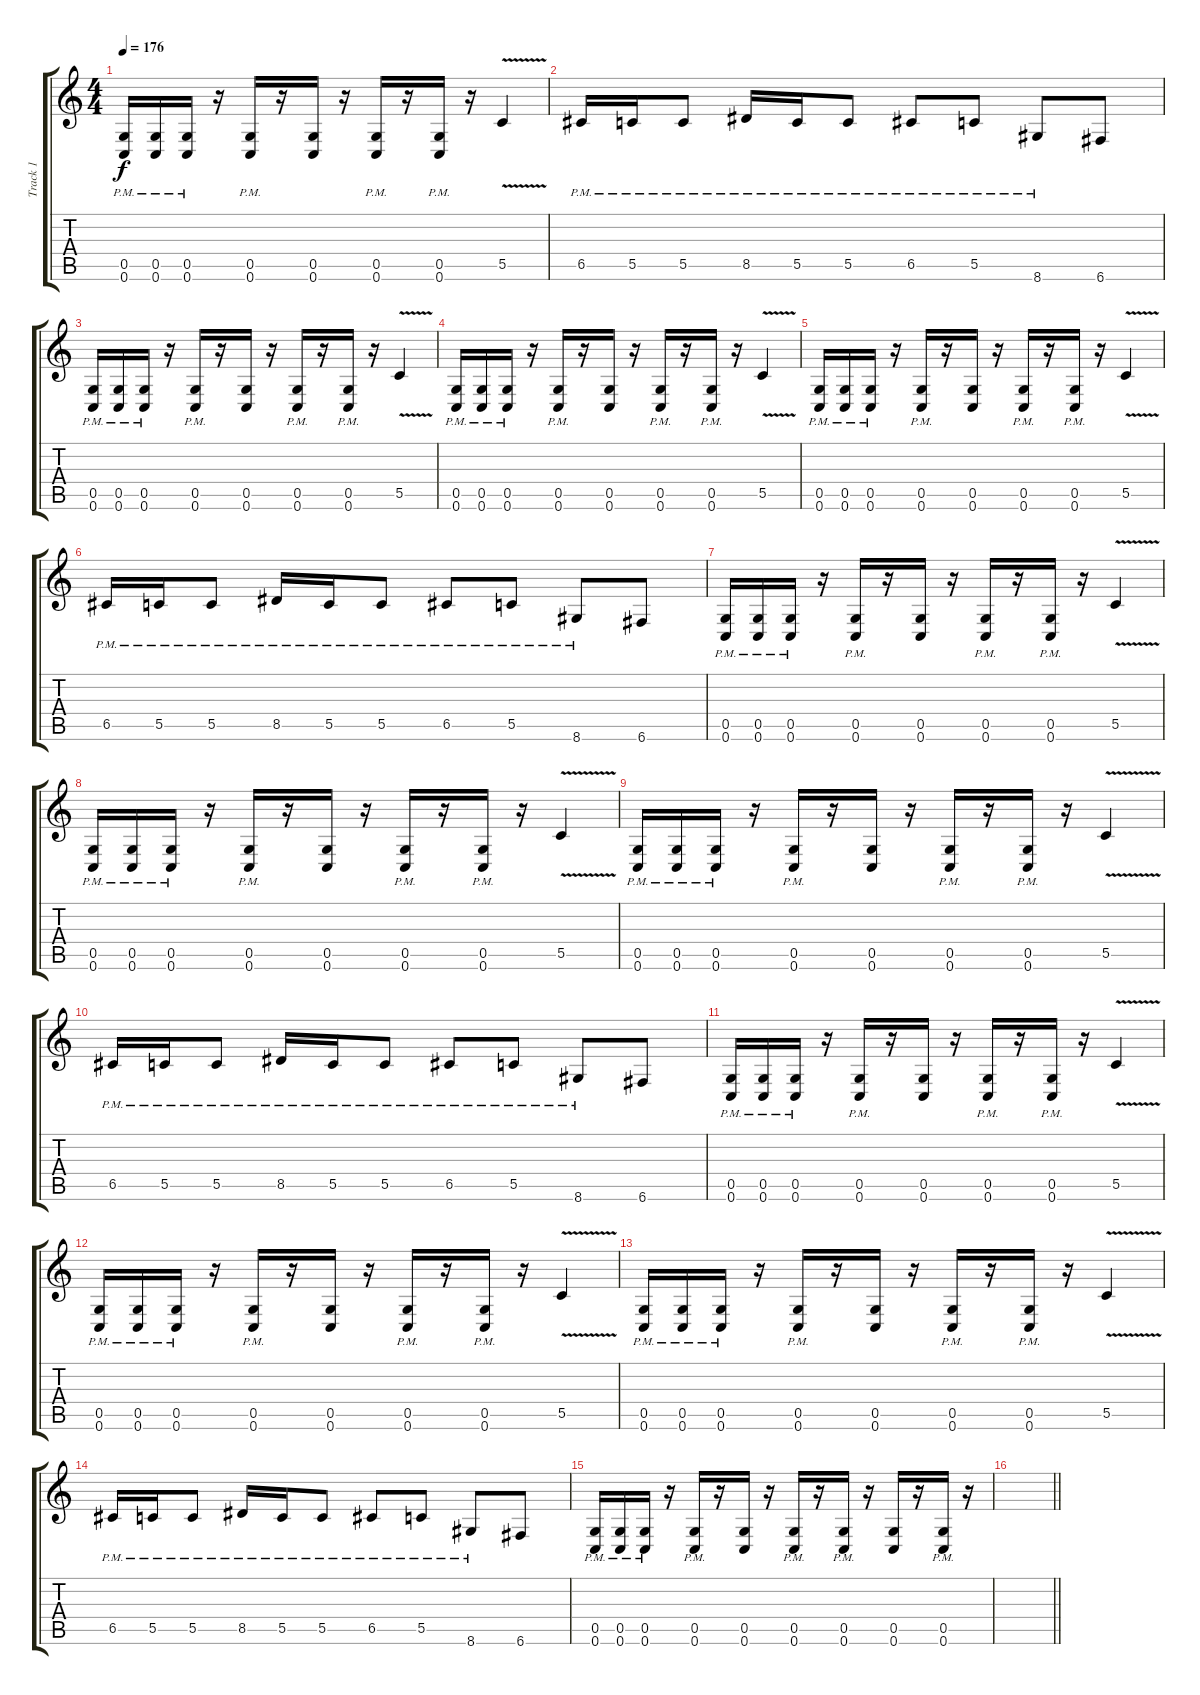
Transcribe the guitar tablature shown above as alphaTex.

\track ("Track 1" "Track 1") {instrument distortionguitar}
\staff {score tabs}
\tuning (D4 A3 F3 C3 G2 C2) {hide}
\ts (4 4)
\tempo 176
\clef g2
\ks c
(0.5{pm} 0.6{pm}).16{dy f} (0.5{pm} 0.6{pm}).16 (0.5{pm} 0.6{pm}).16 r.16 (0.5{pm} 0.6{pm}).16 r.16 (0.5 0.6).16 r.16 (0.5{pm} 0.6{pm}).16 r.16 (0.5{pm} 0.6{pm}).16 r.16 5.5{v}.4 |
6.5{pm}.16 5.5{pm}.16 5.5{pm}.8 8.5{pm}.16 5.5{pm}.16 5.5{pm}.8 6.5{pm}.8 5.5{pm}.8 8.6{pm}.8 6.6.8 |
(0.5{pm} 0.6{pm}).16 (0.5{pm} 0.6{pm}).16 (0.5{pm} 0.6{pm}).16 r.16 (0.5{pm} 0.6{pm}).16 r.16 (0.5 0.6).16 r.16 (0.5{pm} 0.6{pm}).16 r.16 (0.5{pm} 0.6{pm}).16 r.16 5.5{v}.4 |
(0.5{pm} 0.6{pm}).16 (0.5{pm} 0.6{pm}).16 (0.5{pm} 0.6{pm}).16 r.16 (0.5{pm} 0.6{pm}).16 r.16 (0.5 0.6).16 r.16 (0.5{pm} 0.6{pm}).16 r.16 (0.5{pm} 0.6{pm}).16 r.16 5.5{v}.4 |
(0.5{pm} 0.6{pm}).16 (0.5{pm} 0.6{pm}).16 (0.5{pm} 0.6{pm}).16 r.16 (0.5{pm} 0.6{pm}).16 r.16 (0.5 0.6).16 r.16 (0.5{pm} 0.6{pm}).16 r.16 (0.5{pm} 0.6{pm}).16 r.16 5.5{v}.4 |
6.5{pm}.16 5.5{pm}.16 5.5{pm}.8 8.5{pm}.16 5.5{pm}.16 5.5{pm}.8 6.5{pm}.8 5.5{pm}.8 8.6{pm}.8 6.6.8 |
(0.5{pm} 0.6{pm}).16 (0.5{pm} 0.6{pm}).16 (0.5{pm} 0.6{pm}).16 r.16 (0.5{pm} 0.6{pm}).16 r.16 (0.5 0.6).16 r.16 (0.5{pm} 0.6{pm}).16 r.16 (0.5{pm} 0.6{pm}).16 r.16 5.5{v}.4 |
(0.5{pm} 0.6{pm}).16 (0.5{pm} 0.6{pm}).16 (0.5{pm} 0.6{pm}).16 r.16 (0.5{pm} 0.6{pm}).16 r.16 (0.5 0.6).16 r.16 (0.5{pm} 0.6{pm}).16 r.16 (0.5{pm} 0.6{pm}).16 r.16 5.5{v}.4 |
(0.5{pm} 0.6{pm}).16 (0.5{pm} 0.6{pm}).16 (0.5{pm} 0.6{pm}).16 r.16 (0.5{pm} 0.6{pm}).16 r.16 (0.5 0.6).16 r.16 (0.5{pm} 0.6{pm}).16 r.16 (0.5{pm} 0.6{pm}).16 r.16 5.5{v}.4 |
6.5{pm}.16 5.5{pm}.16 5.5{pm}.8 8.5{pm}.16 5.5{pm}.16 5.5{pm}.8 6.5{pm}.8 5.5{pm}.8 8.6{pm}.8 6.6.8 |
(0.5{pm} 0.6{pm}).16 (0.5{pm} 0.6{pm}).16 (0.5{pm} 0.6{pm}).16 r.16 (0.5{pm} 0.6{pm}).16 r.16 (0.5 0.6).16 r.16 (0.5{pm} 0.6{pm}).16 r.16 (0.5{pm} 0.6{pm}).16 r.16 5.5{v}.4 |
(0.5{pm} 0.6{pm}).16 (0.5{pm} 0.6{pm}).16 (0.5{pm} 0.6{pm}).16 r.16 (0.5{pm} 0.6{pm}).16 r.16 (0.5 0.6).16 r.16 (0.5{pm} 0.6{pm}).16 r.16 (0.5{pm} 0.6{pm}).16 r.16 5.5{v}.4 |
(0.5{pm} 0.6{pm}).16 (0.5{pm} 0.6{pm}).16 (0.5{pm} 0.6{pm}).16 r.16 (0.5{pm} 0.6{pm}).16 r.16 (0.5 0.6).16 r.16 (0.5{pm} 0.6{pm}).16 r.16 (0.5{pm} 0.6{pm}).16 r.16 5.5{v}.4 |
6.5{pm}.16 5.5{pm}.16 5.5{pm}.8 8.5{pm}.16 5.5{pm}.16 5.5{pm}.8 6.5{pm}.8 5.5{pm}.8 8.6{pm}.8 6.6.8 |
(0.5{pm} 0.6{pm}).16 (0.5{pm} 0.6{pm}).16 (0.5{pm} 0.6{pm}).16 r.16 (0.5{pm} 0.6{pm}).16 r.16 (0.5 0.6).16 r.16 (0.5{pm} 0.6{pm}).16 r.16 (0.5{pm} 0.6{pm}).16 r.16 (0.5 0.6).16 r.16 (0.5{pm} 0.6{pm}).16 r.16 |
\barLineRight lightlight
